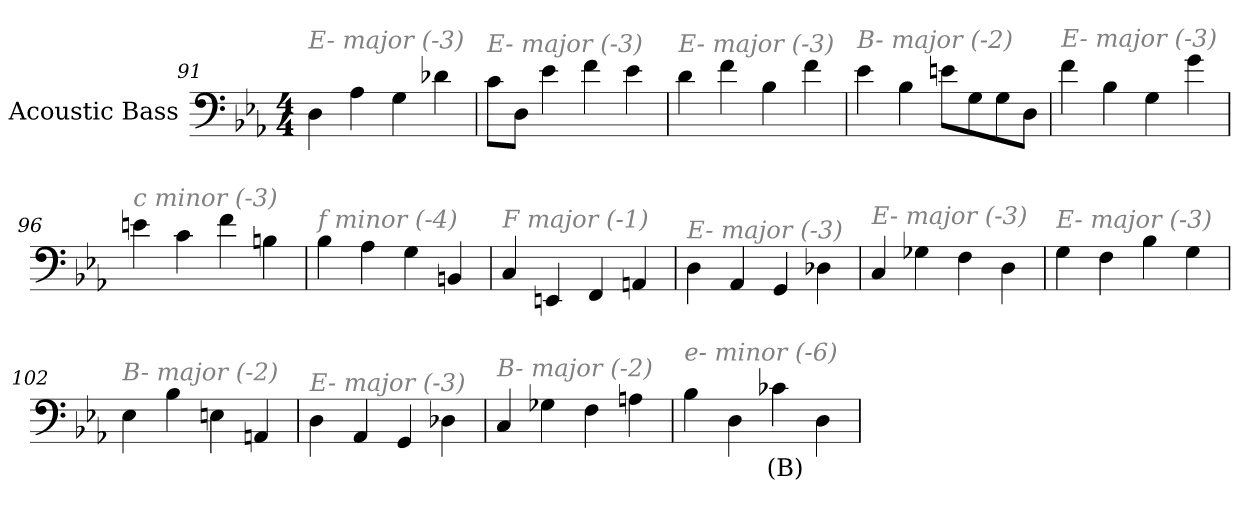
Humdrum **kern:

**kern	**text
*part1	*part1
*staff1	*staff1
*I"Acoustic Bass	*
*clefF4	*
*ITrd7c12	*
*k[b-e-a-]	*
*E-:	*
*M4/4	*
=91	=91
!LO:TX:i:color=#808080:t=E- major (-3)	!
4DD	.
4AA-	.
4GG	.
4D-X	.
=92	=92
!LO:TX:i:color=#808080:t=E- major (-3)	!
8CL	.
8DDJ	.
4E-	.
4F	.
4E-	.
=93	=93
!LO:TX:i:color=#808080:t=E- major (-3)	!
4D	.
4F	.
4BB-	.
4F	.
=94	=94
!LO:TX:i:color=#808080:t=B- major (-2)	!
4E-	.
4BB-	.
8EnL	.
8GG	.
8GG	.
8DDJ	.
=95	=95
!LO:TX:i:color=#808080:t=E- major (-3)	!
4F	.
4BB-	.
4GG	.
4G	.
=96	=96
!LO:TX:i:color=#808080:t=c minor (-3)	!
4En	.
4C	.
4F	.
4BBn	.
=97	=97
!LO:TX:i:color=#808080:t=f minor (-4)	!
4BB-	.
4AA-	.
4GG	.
4BBBn	.
=98	=98
!LO:TX:i:color=#808080:t=F major (-1)	!
4CC	.
4EEEn	.
4FFF	.
4AAAn	.
=99	=99
!LO:TX:i:color=#808080:t=E- major (-3)	!
4DD	.
4AAA-	.
4GGG	.
4DD-X	.
=100	=100
!LO:TX:i:color=#808080:t=E- major (-3)	!
4CC	.
4GG-X	.
4FF	.
4DD	.
=101	=101
!LO:TX:i:color=#808080:t=E- major (-3)	!
4GG	.
4FF	.
4BB-	.
4GG	.
=102	=102
!LO:TX:i:color=#808080:t=B- major (-2)	!
4EE-	.
4BB-	.
4EEn	.
4AAAn	.
=103	=103
!LO:TX:i:color=#808080:t=E- major (-3)	!
4DD	.
4AAA-	.
4GGG	.
4DD-X	.
=104	=104
!LO:TX:i:color=#808080:t=B- major (-2)	!
4CC	.
4GG-X	.
4FF	.
4AAn	.
=105	=105
!LO:TX:i:color=#808080:t=e- minor (-6)	!
4BB-	.
4DD	.
4C-Xi	(B)
4DD	.
=	=
*-	*-
